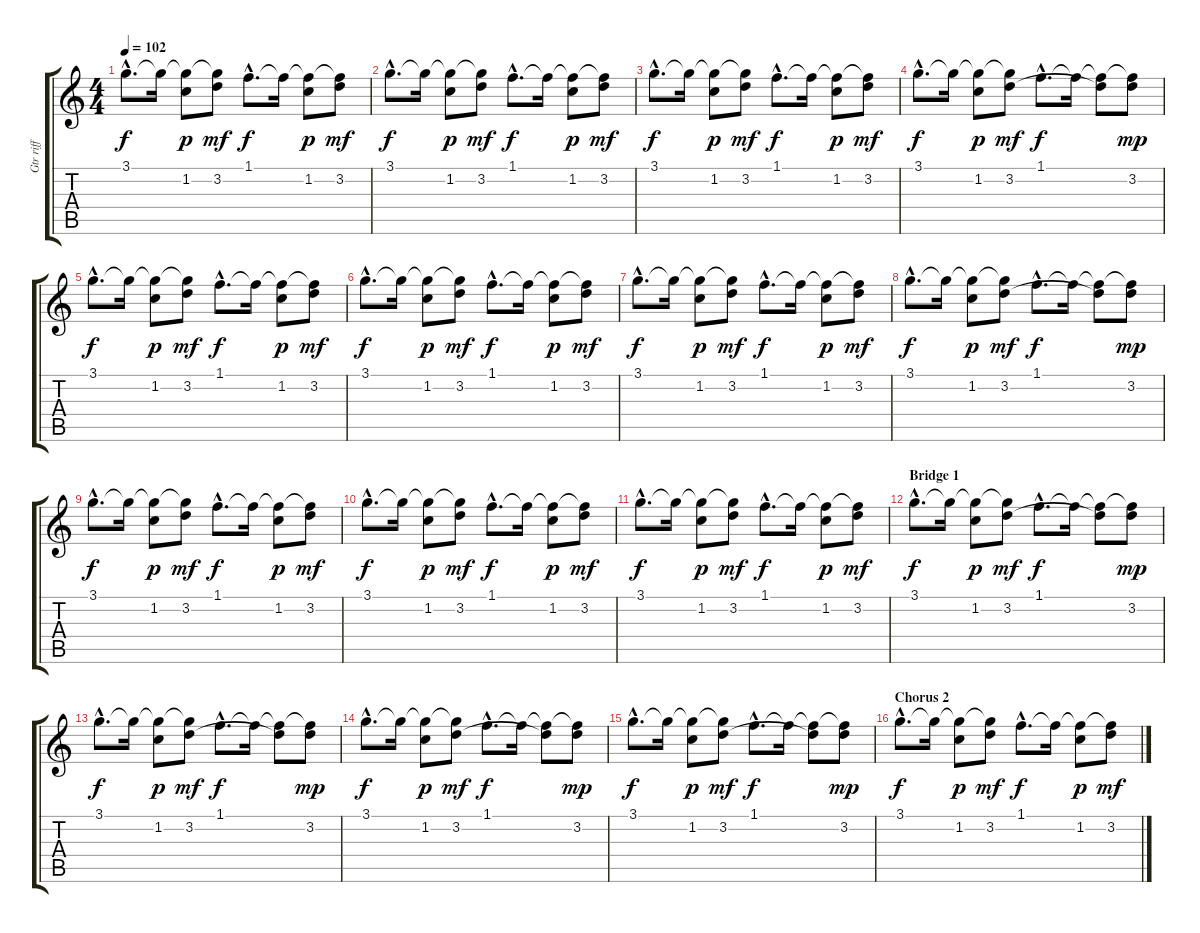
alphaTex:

\track ("Gtr riff" "Gtr riff") {instrument electricguitarclean}
\staff {score tabs}
\tuning (E4 B3 G3 D3 A2 E2) {hide}
\ts (4 4)
\tempo 102
\clef g2
\ks c
3.1{hac}.8{d dy f} 3.1{t}.16 (3.1{t} 1.2).8{dy p} (3.1{t} 3.2).8{dy mf} 1.1{hac}.8{d dy f} 1.1{t}.16 (1.1{t} 1.2).8{dy p} (1.1{t} 3.2).8{dy mf} |
3.1{hac}.8{d dy f} 3.1{t}.16 (3.1{t} 1.2).8{dy p} (3.1{t} 3.2).8{dy mf} 1.1{hac}.8{d dy f} 1.1{t}.16 (1.1{t} 1.2).8{dy p} (1.1{t} 3.2).8{dy mf} |
3.1{hac}.8{d dy f} 3.1{t}.16 (3.1{t} 1.2).8{dy p} (3.1{t} 3.2).8{dy mf} 1.1{hac}.8{d dy f} 1.1{t}.16 (1.1{t} 1.2).8{dy p} (1.1{t} 3.2).8{dy mf} |
3.1{hac}.8{d dy f} 3.1{t}.16 (3.1{t} 1.2).8{dy p} (3.1{t} 3.2).8{dy mf} 1.1{hac}.8{d dy f} 1.1{t}.16 (1.1{t} 3.2{t}).8 (1.1{t} 3.2).8{dy mp} |
3.1{hac}.8{d dy f} 3.1{t}.16 (3.1{t} 1.2).8{dy p} (3.1{t} 3.2).8{dy mf} 1.1{hac}.8{d dy f} 1.1{t}.16 (1.1{t} 1.2).8{dy p} (1.1{t} 3.2).8{dy mf} |
3.1{hac}.8{d dy f} 3.1{t}.16 (3.1{t} 1.2).8{dy p} (3.1{t} 3.2).8{dy mf} 1.1{hac}.8{d dy f} 1.1{t}.16 (1.1{t} 1.2).8{dy p} (1.1{t} 3.2).8{dy mf} |
3.1{hac}.8{d dy f} 3.1{t}.16 (3.1{t} 1.2).8{dy p} (3.1{t} 3.2).8{dy mf} 1.1{hac}.8{d dy f} 1.1{t}.16 (1.1{t} 1.2).8{dy p} (1.1{t} 3.2).8{dy mf} |
3.1{hac}.8{d dy f} 3.1{t}.16 (3.1{t} 1.2).8{dy p} (3.1{t} 3.2).8{dy mf} 1.1{hac}.8{d dy f} 1.1{t}.16 (1.1{t} 3.2{t}).8 (1.1{t} 3.2).8{dy mp} |
3.1{hac}.8{d dy f} 3.1{t}.16 (3.1{t} 1.2).8{dy p} (3.1{t} 3.2).8{dy mf} 1.1{hac}.8{d dy f} 1.1{t}.16 (1.1{t} 1.2).8{dy p} (1.1{t} 3.2).8{dy mf} |
3.1{hac}.8{d dy f} 3.1{t}.16 (3.1{t} 1.2).8{dy p} (3.1{t} 3.2).8{dy mf} 1.1{hac}.8{d dy f} 1.1{t}.16 (1.1{t} 1.2).8{dy p} (1.1{t} 3.2).8{dy mf} |
3.1{hac}.8{d dy f} 3.1{t}.16 (3.1{t} 1.2).8{dy p} (3.1{t} 3.2).8{dy mf} 1.1{hac}.8{d dy f} 1.1{t}.16 (1.1{t} 1.2).8{dy p} (1.1{t} 3.2).8{dy mf} |
\section ("" "Bridge 1")
3.1{hac}.8{d dy f} 3.1{t}.16 (3.1{t} 1.2).8{dy p} (3.1{t} 3.2).8{dy mf} 1.1{hac}.8{d dy f} 1.1{t}.16 (1.1{t} 3.2{t}).8 (1.1{t} 3.2).8{dy mp} |
3.1{hac}.8{d dy f} 3.1{t}.16 (3.1{t} 1.2).8{dy p} (3.1{t} 3.2).8{dy mf} 1.1{hac}.8{d dy f} 1.1{t}.16 (1.1{t} 3.2{t}).8 (1.1{t} 3.2).8{dy mp} |
3.1{hac}.8{d dy f} 3.1{t}.16 (3.1{t} 1.2).8{dy p} (3.1{t} 3.2).8{dy mf} 1.1{hac}.8{d dy f} 1.1{t}.16 (1.1{t} 3.2{t}).8 (1.1{t} 3.2).8{dy mp} |
3.1{hac}.8{d dy f} 3.1{t}.16 (3.1{t} 1.2).8{dy p} (3.1{t} 3.2).8{dy mf} 1.1{hac}.8{d dy f} 1.1{t}.16 (1.1{t} 3.2{t}).8 (1.1{t} 3.2).8{dy mp} |
\section ("" "Chorus 2")
3.1{hac}.8{d dy f} 3.1{t}.16 (3.1{t} 1.2).8{dy p} (3.1{t} 3.2).8{dy mf} 1.1{hac}.8{d dy f} 1.1{t}.16 (1.1{t} 1.2).8{dy p} (1.1{t} 3.2).8{dy mf}
